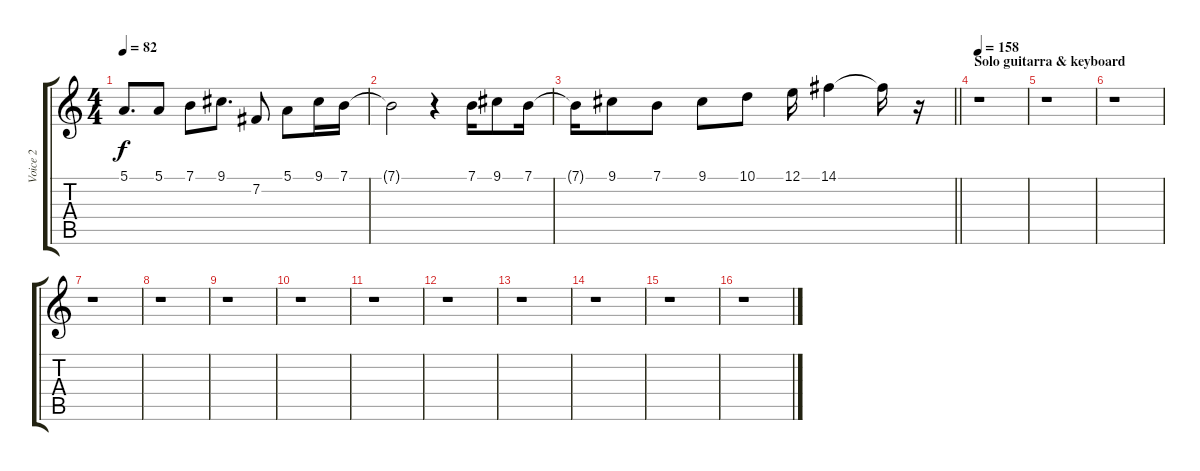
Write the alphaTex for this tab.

\track ("Voice 2" "Voice 2") {instrument trumpet}
\staff {score tabs}
\tuning (E4 B3 G3 D3 A2 E2) {hide}
\ts (4 4)
\tempo 82
\clef g2
\ks c
5.1.8{d dy f} 5.1.8 7.1.8 9.1.8{d} 7.2.8 5.1.8 9.1.16 7.1.16 |
7.1{t}.2 r.4 7.1.16 9.1.8 7.1.16 |
\barLineRight lightlight
7.1{t}.16 9.1.8 7.1.8 9.1.8 10.1.8 12.1.16 14.1.4 14.1{t}.16 r.16 |
\section ("" "Solo guitarra & keyboard")
\tempo 158
r.1 |
r.1 |
r.1 |
r.1 |
r.1 |
r.1 |
r.1 |
r.1 |
r.1 |
r.1 |
r.1 |
r.1 |
r.1
